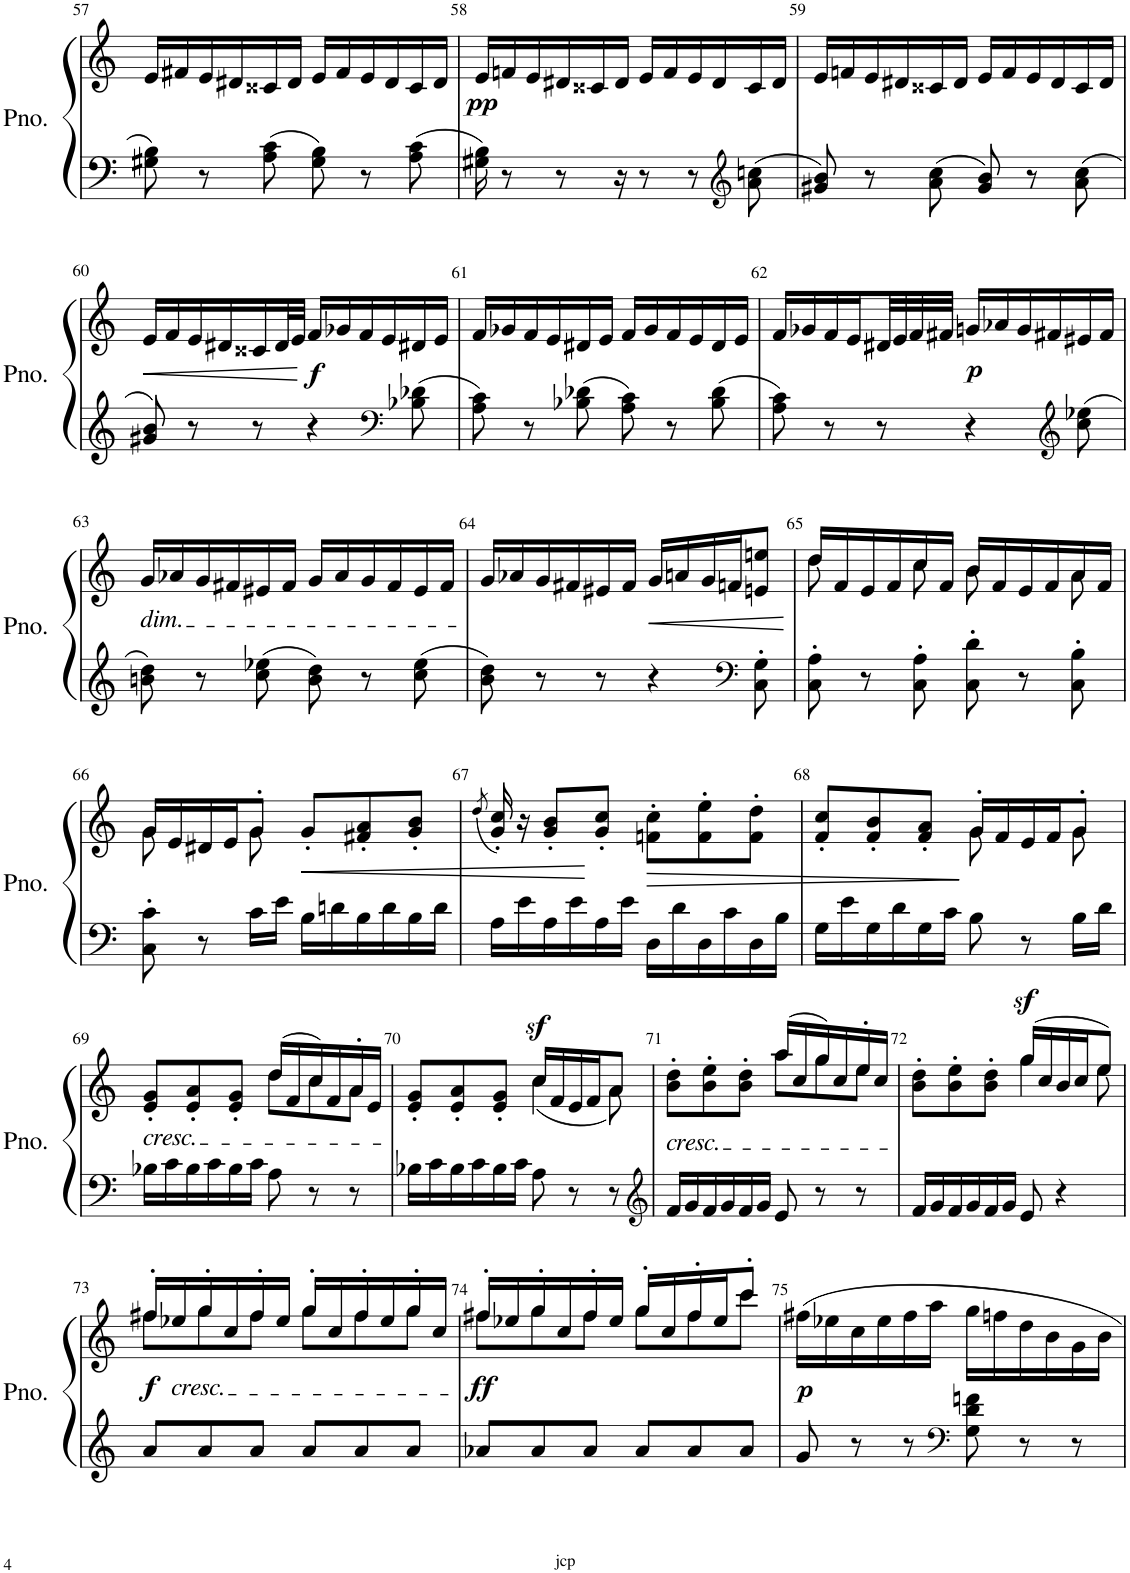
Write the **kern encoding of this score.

**kern	**kern	**dynam
*part1	*part1	*part1
*staff2	*staff1	*staff1/2
*I"Piano	*	*
*I'Pno.	*	*
!!LO:PB:g=z
*clefF4	*clefG2	*
*k[]	*k[]	*
*M6/8	*M6/8	*
=57	=57	=57
8G#X\ 8B\	16e/LL	.
.	16f#X/	.
8r	16e/	.
.	16d#X/	.
8A\ 8c\	16c##X/	.
.	16d#/JJ	.
8G#\ 8B\	16e/LL	.
.	16f#/	.
8r	16e/	.
.	16d#/	.
8A\ 8c\	16c##/	.
.	16d#/JJ	.
=58	=58	=58
!	!	!LO:DY:b
16G#X\ 16B\	16e/LL	pp
8r	16fn/	.
.	16e/	.
8r	16d#X/	.
.	16c##X/	.
16r	16d#/JJ	.
8r	16e/LL	.
.	16f/	.
8r	16e/	.
.	16d#/	.
*clefG2	*	*
8a\ 8ccn\	16c##/	.
.	16d#/JJ	.
=59	=59	=59
8g#X/ 8b/	16e/LL	.
.	16fn/	.
8r	16e/	.
.	16d#X/	.
8a\ 8cc\	16c##X/	.
.	16d#/JJ	.
8g#/ 8b/	16e/LL	.
.	16f/	.
8r	16e/	.
.	16d#/	.
8a\ 8cc\	16c##/	.
.	16d#/JJ	.
!!LO:LB:g=z
=60	=60	=60
!	!	!LO:HP:b
8g#X/ 8b/	16e/LL	<
.	16f/	.
8r	16e/	.
.	16d#X/	.
8r	16c##X/	.
.	32d#/L	.
.	32e/JJJ	.
!	!	!LO:DY:n=1:b
4r	16f/LL	[ f
.	16g-X/	.
.	16f/	.
.	16e/	.
*clefF4	*	*
8B-X\ 8d-X\	16d#X/	.
.	16e/JJ	.
=61	=61	=61
8A\ 8c\	16f/LL	.
.	16g-X/	.
8r	16f/	.
.	16e/	.
8B-X\ 8d-X\	16d#X/	.
.	16e/JJ	.
8A\ 8c\	16f/LL	.
.	16g-/	.
8r	16f/	.
.	16e/	.
8B-\ 8d-\	16d#/	.
.	16e/JJ	.
=62	=62	=62
8A\ 8c\	16f/LL	.
.	16g-X/	.
8r	16f/	.
.	16e/	.
8r	32d#X/L	.
.	32e/	.
.	32f/	.
.	32f#X/JJJ	.
!	!	!LO:DY:b
4r	16gn/LL	p
.	16a-X/	.
.	16g/	.
.	16f#X/	.
*clefG2	*	*
8cc\ 8ee-X\	16e#X/	.
.	16f#/JJ	.
!!LO:LB:g=z
=63	=63	=63
!	!LO:TX:b:i:t=dim.	!
8bn\ 8dd\	16g/LL	.
.	16a-X/	.
8r	16g/	.
.	16f#X/	.
8cc\ 8ee-X\	16e#X/	.
.	16f#/JJ	.
8b\ 8dd\	16g/LL	.
.	16a-/	.
8r	16g/	.
.	16f#/	.
8cc\ 8ee-\	16e#/	.
.	16f#/JJ	.
=64	=64	=64
8b\ 8dd\	16g/LL	.
.	16a-X/	.
8r	16g/	.
.	16f#X/	.
8r	16e#X/	.
.	16f#/JJ	.
!	!	!LO:HP:b
4r	16g/LL	<
.	16an/	.
.	16g/	.
.	16fn/J	.
*clefF4	*	*
8C\' 8G\'	8en/ 8een/J	.
.	.	[
=65	=65	=65
*	*^	*
8C\' 8A\'	16dd/LL	8dd\	.
.	16f/	.	.
8r	16e/	8ryy	.
.	16f/	.	.
8C\' 8A\'	16cc/	8cc\	.
.	16f/JJ	.	.
8C\' 8d\'	16b/LL	8b\	.
.	16f/	.	.
8r	16e/	8ryy	.
.	16f/	.	.
8C\' 8B\'	16a/	8a\	.
.	16f/JJ	.	.
!!LO:LB:g=z	!!
=66	=66	=66	=66
8C\' 8c\'	16g/LL	8g\	.
.	16e/	.	.
8r	16d#X/	8ryy	.
.	16e/J	.	.
16c\LL	8g'/J	8g\	.
16e\JJ	.	.	.
!	!	!	!LO:HP:b
16B\LL	8g'/L	4.ryy	<
16dn\	.	.	.
16B\	8f#X/' 8a/'	.	.
16d\	.	.	.
16B\	8g/' 8b/'J	.	.
16d\JJ	.	.	.
*	*v	*v	*
=67	=67	=67
.	(8qdd/	.
16A\LL	16g/' 16cc/')	.
16e\	16r	.
16A\	8g/' 8b/'L	.
16e\	.	.
16A\	8g/' 8cc/'J	[
16e\JJ	.	.
!	!	!LO:HP:b
16D\LL	8fn\' 8cc\'L	>
16d\	.	.
16D\	8f\' 8ee\'	.
16c\	.	.
16D\	8f\' 8dd\'J	.
16B\JJ	.	.
=68	=68	=68
*	*^	*
16G\LL	8f/' 8cc/'L	4.ryy	.
16e\	.	.	.
16G\	8f/' 8b/'	.	.
16d\	.	.	.
16G\	8f/' 8a/'J	.	.
16c\JJ	.	.	.
8B\	16g'/LL	8g\	]
.	16f/	.	.
8r	16e/	8ryy	.
.	16f/J	.	.
16B\LL	8g'/J	8g\	.
16d\JJ	.	.	.
!!LO:LB:g=z	!!
=69	=69	=69	=69
!	!LO:TX:b:i:t=cresc.	!	!
16B-X\LL	8e/' 8g/'L	4.ryy	.
16c\	.	.	.
16B-\	8e/' 8a/'	.	.
16c\	.	.	.
16B-\	8e/' 8g/'J	.	.
16c\JJ	.	.	.
8A\	(16dd/LL	8dd\L	.
.	16f/	.	.
8r	16cc/)	8cc\	.
.	16f/	.	.
8r	16a'/	8a\J	.
.	16e/JJ	.	.
=70	=70	=70	=70
16B-X\LL	8e/' 8g/'L	4.ryy	.
16c\	.	.	.
16B-\	8e/' 8a/'	.	.
16c\	.	.	.
16B-\	8e/' 8g/'J	.	.
16c\JJ	.	.	.
!	!	!	!LO:DY:a
8A\	16cc/LL	(4cc\	sf
.	16f/	.	.
8r	16e/	.	.
.	16f/J	.	.
8r	8a/J	8a\)	.
=71	=71	=71	=71
*clefG2	*	*	*
!	!LO:TX:b:i:t=cresc.	!	!
16f/LL	8b\' 8dd\'L	4.ryy	.
16g/	.	.	.
16f/	8b\' 8ee\'	.	.
16g/	.	.	.
16f/	8b\' 8dd\'J	.	.
16g/JJ	.	.	.
8e/	(16aa/LL	8aa\L	.
.	16cc/	.	.
8r	16gg/)	8gg\	.
.	16cc/	.	.
8r	16ee'/	8ee\J	.
.	16cc/JJ	.	.
=72	=72	=72	=72
16f/LL	8b\' 8dd\'L	4.ryy	.
16g/	.	.	.
16f/	8b\' 8ee\'	.	.
16g/	.	.	.
16f/	8b\' 8dd\'J	.	.
16g/JJ	.	.	.
!	!	!	!LO:DY:a
8e/	(16gg/LL	4gg\	sf
.	16cc/	.	.
4r	16b/	.	.
.	16cc/J	.	.
.	8ee/J)	8ee\	.
!!LO:LB:g=z	!!
=73	=73	=73	=73
!	!	!	!LO:DY:b
8a/L	16ff#X'/LL	8ff#\L	f
!	!LO:TX:b:i:t=cresc.	!	!
.	16ee-X/	.	.
8a/	16gg'/	8gg\	.
.	16cc/	.	.
8a/J	16ff#'/	8ff#\J	.
.	16ee-/JJ	.	.
8a/L	16gg'/LL	8gg\L	.
.	16cc/	.	.
8a/	16ff#'/	8ff#\	.
.	16ee-/	.	.
8a/J	16gg'/	8gg\J	.
.	16cc/JJ	.	.
=74	=74	=74	=74
!	!	!	!LO:DY:b
8a-X/L	16ff#X'/LL	8ff#\L	ff
.	16ee-X/	.	.
8a-/	16gg'/	8gg\	.
.	16cc/	.	.
8a-/J	16ff#'/	8ff#\J	.
.	16ee-/JJ	.	.
8a-/L	16gg'/LL	8gg\L	.
.	16cc/	.	.
8a-/	16ff#'/	8ff#\	.
.	16ee-/J	.	.
8a-/J	8ccc'/J	8ccc\J	.
=75	=75	=75	=75
!	!	!	!LO:DY:b
*	*v	*v	*
8g/	16ff#X\LL	p
.	16ee-X\	.
8r	16cc\	.
.	16ee-\	.
8r	16ff#\	.
.	16aa\JJ	.
*clefF4	*	*
8G\ 8d\ 8fn\	16gg\LL	.
.	16ffn\	.
8r	16dd\	.
.	16b\	.
8r	16g\	.
.	16b\JJ	.
=	=	=
*-	*-	*-
